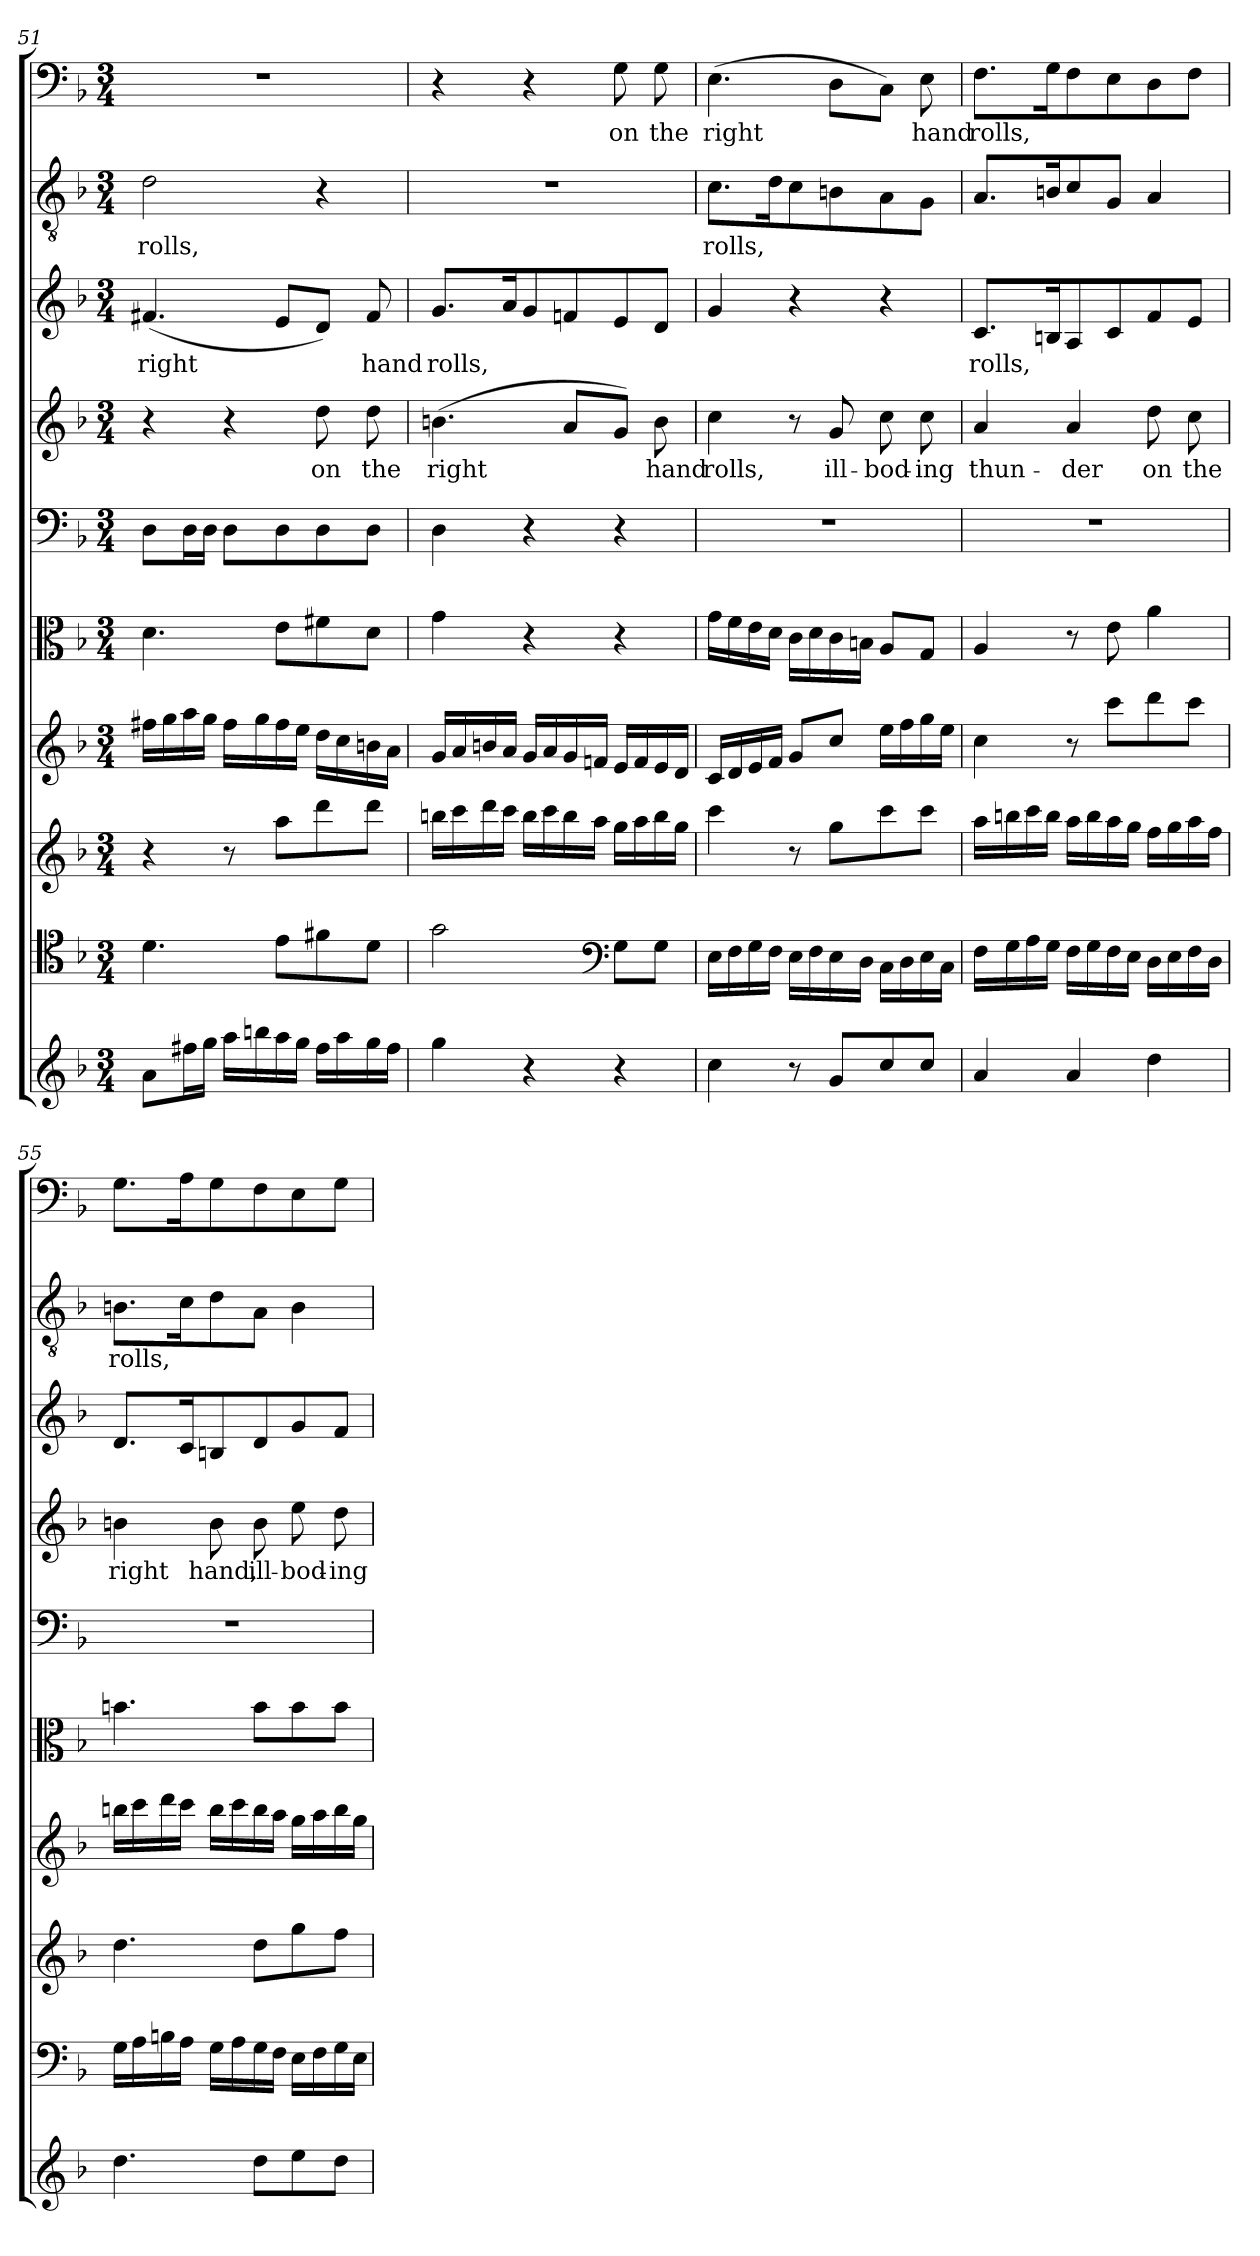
**kern	**kern	**kern	**kern	**kern	**kern	**kern	**text	**kern	**text	**kern	**text	**kern	**text
*part10	*part9	*part8	*part7	*part6	*part5	*part4	*part4	*part3	*part3	*part2	*part2	*part1	*part1
*staff10	*staff9	*staff8	*staff7	*staff6	*staff5	*staff4	*staff4	*staff3	*staff3	*staff2	*staff2	*staff1	*staff1
*clefG2	*clefC4	*clefG2	*clefG2	*clefC3	*clefF4	*clefG2	*	*clefG2	*	*clefGv2	*	*clefF4	*
*k[b-]	*k[b-]	*k[b-]	*k[b-]	*k[b-]	*k[b-]	*k[b-]	*	*k[b-]	*	*k[b-]	*	*k[b-]	*
*d:	*d:	*d:	*d:	*d:	*d:	*d:	*	*d:	*	*d:	*	*d:	*
*M3/4	*M3/4	*M3/4	*M3/4	*M3/4	*M3/4	*M3/4	*	*M3/4	*	*M3/4	*	*M3/4	*
=51	=51	=51	=51	=51	=51	=51	=51	=51	=51	=51	=51	=51	=51
8a\L	4.d\	4r	16ff#X\LL	4.d\	8D\L	4r	.	(4.f#X/	right	2d\	rolls,	2.r	.
.	.	.	16gg\	.	.	.	.	.	.	.	.	.	.
16ff#X\L	.	.	16aa\	.	16D\L	.	.	.	.	.	.	.	.
16gg\JJ	.	.	16gg\JJ	.	16D\JJ	.	.	.	.	.	.	.	.
16aa\LL	.	8r	16ff#\LL	.	8D\L	4r	.	.	.	.	.	.	.
16bbn\	.	.	16gg\	.	.	.	.	.	.	.	.	.	.
16aa\	8e\L	8aa\L	16ff#\	8e\L	8D\	.	.	8e/L	.	.	.	.	.
16gg\JJ	.	.	16ee\JJ	.	.	.	.	.	.	.	.	.	.
16ff#\LL	8f#X\	8ddd\	16dd\LL	8f#X\	8D\	8dd\	on	8d/J)	.	4r	.	.	.
16aa\	.	.	16cc\	.	.	.	.	.	.	.	.	.	.
16gg\	8d\J	8ddd\J	16bn\	8d\J	8D\J	8dd\	the	8f#/	hand	.	.	.	.
16ff#\JJ	.	.	16a\JJ	.	.	.	.	.	.	.	.	.	.
=52	=52	=52	=52	=52	=52	=52	=52	=52	=52	=52	=52	=52	=52
4gg\	2g\	16bbn\LL	16g/LL	4g\	4D\	(4.bn\	right	8.g/L	rolls,	2.r	.	4r	.
.	.	16ccc\	16a/	.	.	.	.	.	.	.	.	.	.
.	.	16ddd\	16bn/	.	.	.	.	.	.	.	.	.	.
.	.	16ccc\JJ	16a/JJ	.	.	.	.	16a/K	.	.	.	.	.
4r	.	16bb\LL	16g/LL	4r	4r	.	.	8g/	.	.	.	4r	.
.	.	16ccc\	16a/	.	.	.	.	.	.	.	.	.	.
.	.	16bb\	16g/	.	.	8a/L	.	8fn/	.	.	.	.	.
.	.	16aa\JJ	16fn/JJ	.	.	.	.	.	.	.	.	.	.
*	*clefF4	*	*	*	*	*	*	*	*	*	*	*	*
4r	8G\L	16gg\LL	16e/LL	4r	4r	8g/J)	.	8e/	.	.	.	8G\	on
.	.	16aa\	16f/	.	.	.	.	.	.	.	.	.	.
.	8G\J	16bb\	16e/	.	.	8b\	hand	8d/J	.	.	.	8G\	the
.	.	16gg\JJ	16d/JJ	.	.	.	.	.	.	.	.	.	.
=53	=53	=53	=53	=53	=53	=53	=53	=53	=53	=53	=53	=53	=53
4cc\	16E\LL	4ccc\	16c/LL	16g\LL	2.r	4cc\	rolls,	4g/	.	8.c\L	rolls,	(4.E\	right
.	16F\	.	16d/	16f\	.	.	.	.	.	.	.	.	.
.	16G\	.	16e/	16e\	.	.	.	.	.	.	.	.	.
.	16F\JJ	.	16f/JJ	16d\JJ	.	.	.	.	.	16d\K	.	.	.
8r	16E\LL	8r	8g/L	16c\LL	.	8r	.	4r	.	8c\	.	.	.
.	16F\	.	.	16d\	.	.	.	.	.	.	.	.	.
8g/L	16E\	8gg\L	8cc/J	16c\	.	8g/	ill-	.	.	8Bn\	.	8D\L	.
.	16D\JJ	.	.	16Bn\JJ	.	.	.	.	.	.	.	.	.
8cc/	16C\LL	8ccc\	16ee\LL	8A/L	.	8cc\	-bod-	4r	.	8A\	.	8C\J)	.
.	16D\	.	16ff\	.	.	.	.	.	.	.	.	.	.
8cc/J	16E\	8ccc\J	16gg\	8G/J	.	8cc\	-ing	.	.	8G\J	.	8E\	hand
.	16C\JJ	.	16ee\JJ	.	.	.	.	.	.	.	.	.	.
=54	=54	=54	=54	=54	=54	=54	=54	=54	=54	=54	=54	=54	=54
4a/	16F\LL	16aa\LL	4cc\	4A/	2.r	4a/	thun-	8.c/L	rolls,	8.A/L	.	8.F\L	rolls,
.	16G\	16bbn\	.	.	.	.	.	.	.	.	.	.	.
.	16A\	16ccc\	.	.	.	.	.	.	.	.	.	.	.
.	16G\JJ	16bb\JJ	.	.	.	.	.	16Bn/K	.	16Bn/K	.	16G\K	.
4a/	16F\LL	16aa\LL	8r	8r	.	4a/	-der	8A/	.	8c/	.	8F\	.
.	16G\	16bb\	.	.	.	.	.	.	.	.	.	.	.
.	16F\	16aa\	8ccc\L	8e\	.	.	.	8c/	.	8G/J	.	8E\	.
.	16E\JJ	16gg\JJ	.	.	.	.	.	.	.	.	.	.	.
4dd\	16D\LL	16ff\LL	8ddd\	4a\	.	8dd\	on	8f/	.	4A/	.	8D\	.
.	16E\	16gg\	.	.	.	.	.	.	.	.	.	.	.
.	16F\	16aa\	8ccc\J	.	.	8cc\	the	8e/J	.	.	.	8F\J	.
.	16D\JJ	16ff\JJ	.	.	.	.	.	.	.	.	.	.	.
=55	=55	=55	=55	=55	=55	=55	=55	=55	=55	=55	=55	=55	=55
4.dd\	16G\LL	4.dd\	16bbn\LL	4.bn\	2.r	4bn\	right	8.d/L	.	8.Bn\L	rolls,	8.G\L	.
.	16A\	.	16ccc\	.	.	.	.	.	.	.	.	.	.
.	16Bn\	.	16ddd\	.	.	.	.	.	.	.	.	.	.
.	16A\JJ	.	16ccc\JJ	.	.	.	.	16c/K	.	16c\K	.	16A\K	.
.	16G\LL	.	16bb\LL	.	.	8b\	hand,	8Bn/	.	8d\	.	8G\	.
.	16A\	.	16ccc\	.	.	.	.	.	.	.	.	.	.
8dd\L	16G\	8dd\L	16bb\	8b\L	.	8b\	ill-	8d/	.	8A\J	.	8F\	.
.	16F\JJ	.	16aa\JJ	.	.	.	.	.	.	.	.	.	.
8ee\	16E\LL	8gg\	16gg\LL	8b\	.	8ee\	-bod-	8g/	.	4B\	.	8E\	.
.	16F\	.	16aa\	.	.	.	.	.	.	.	.	.	.
8dd\J	16G\	8ff\J	16bb\	8b\J	.	8dd\	-ing	8f/J	.	.	.	8G\J	.
.	16E\JJ	.	16gg\JJ	.	.	.	.	.	.	.	.	.	.
=	=	=	=	=	=	=	=	=	=	=	=	=	=
*-	*-	*-	*-	*-	*-	*-	*-	*-	*-	*-	*-	*-	*-
